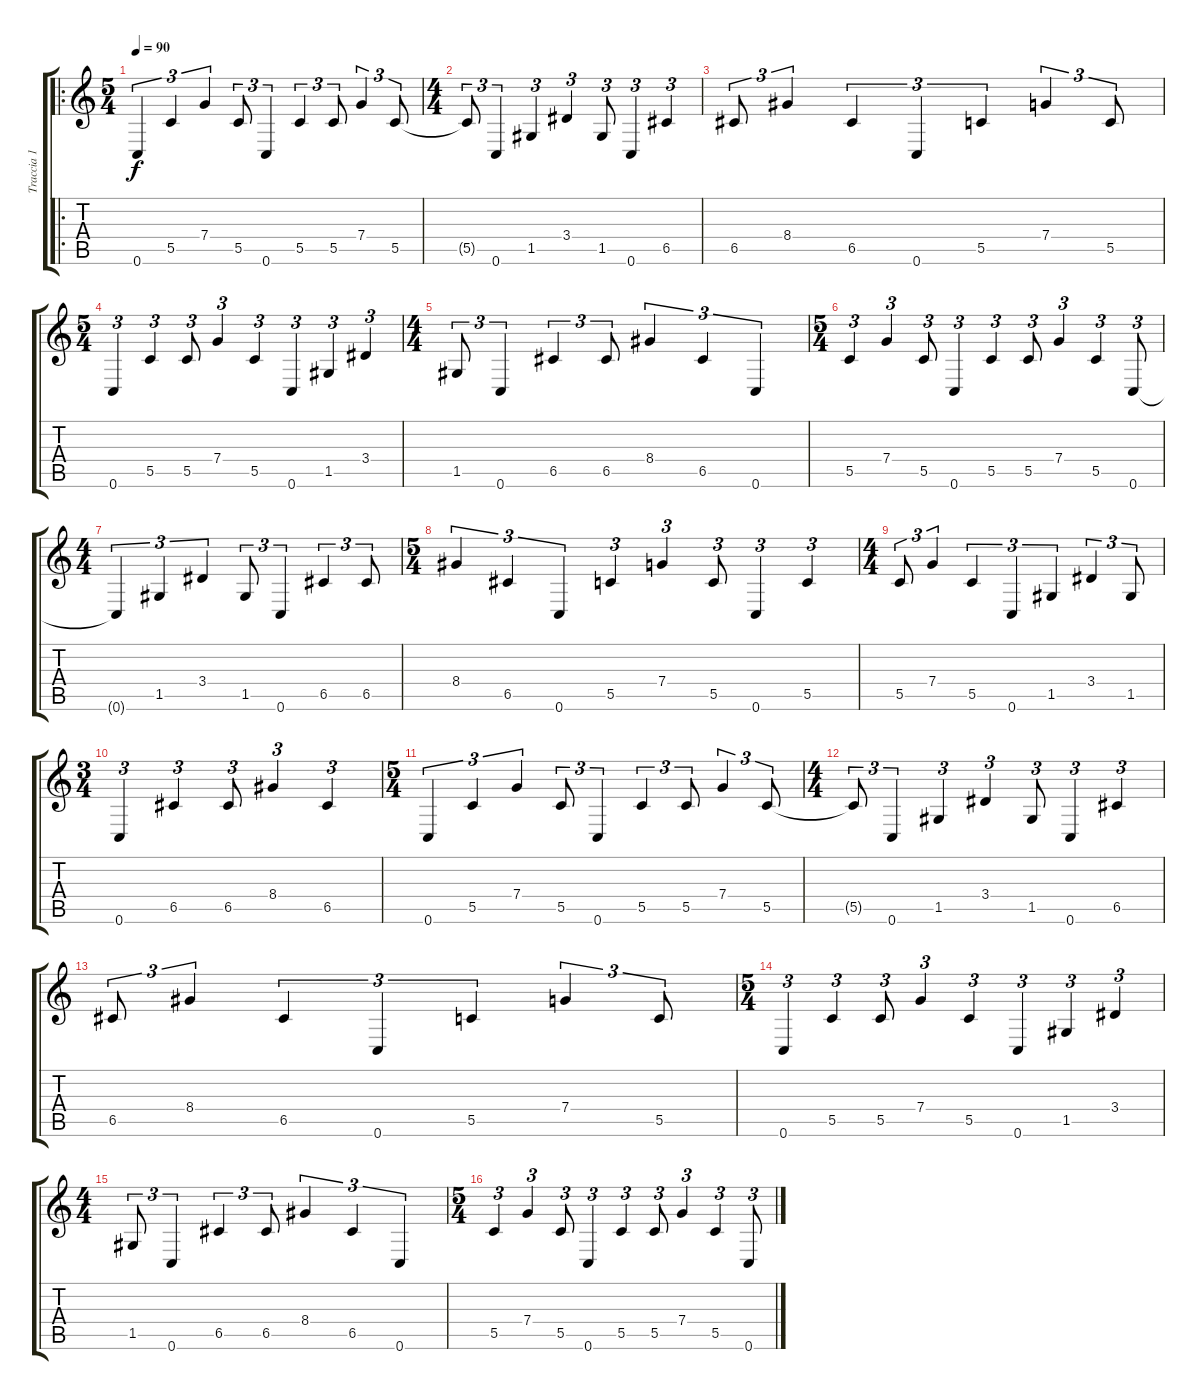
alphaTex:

\track ("Traccia 1" "Traccia 1") {instrument electricguitarmuted}
\staff {score tabs}
\tuning (D4 A3 F3 C3 G2 C2) {hide}
\ro
\ts (5 4)
\tempo 90
\clef g2
\ks c
0.6.4{tu (3 2) dy f instrument electricguitarmuted} 5.5.4{tu (3 2)} 7.4.4{tu (3 2)} 5.5.8{tu (3 2)} 0.6.4{tu (3 2)} 5.5.4{tu (3 2)} 5.5.8{tu (3 2)} 7.4.4{tu (3 2)} 5.5.8{tu (3 2)} |
\ts (4 4)
5.5{t}.8{tu (3 2)} 0.6.4{tu (3 2)} 1.5.4{tu (3 2)} 3.4.4{tu (3 2)} 1.5.8{tu (3 2)} 0.6.4{tu (3 2)} 6.5.4{tu (3 2)} |
6.5.8{tu (3 2)} 8.4.4{tu (3 2)} 6.5.4{tu (3 2)} 0.6.4{tu (3 2)} 5.5.4{tu (3 2)} 7.4.4{tu (3 2)} 5.5.8{tu (3 2)} |
\ts (5 4)
0.6.4{tu (3 2)} 5.5.4{tu (3 2)} 5.5.8{tu (3 2)} 7.4.4{tu (3 2)} 5.5.4{tu (3 2)} 0.6.4{tu (3 2)} 1.5.4{tu (3 2)} 3.4.4{tu (3 2)} |
\ts (4 4)
1.5.8{tu (3 2)} 0.6.4{tu (3 2)} 6.5.4{tu (3 2)} 6.5.8{tu (3 2)} 8.4.4{tu (3 2)} 6.5.4{tu (3 2)} 0.6.4{tu (3 2)} |
\ts (5 4)
5.5.4{tu (3 2)} 7.4.4{tu (3 2)} 5.5.8{tu (3 2)} 0.6.4{tu (3 2)} 5.5.4{tu (3 2)} 5.5.8{tu (3 2)} 7.4.4{tu (3 2)} 5.5.4{tu (3 2)} 0.6.8{tu (3 2)} |
\ts (4 4)
0.6{t}.4{tu (3 2)} 1.5.4{tu (3 2)} 3.4.4{tu (3 2)} 1.5.8{tu (3 2)} 0.6.4{tu (3 2)} 6.5.4{tu (3 2)} 6.5.8{tu (3 2)} |
\ts (5 4)
8.4.4{tu (3 2)} 6.5.4{tu (3 2)} 0.6.4{tu (3 2)} 5.5.4{tu (3 2)} 7.4.4{tu (3 2)} 5.5.8{tu (3 2)} 0.6.4{tu (3 2)} 5.5.4{tu (3 2)} |
\ts (4 4)
5.5.8{tu (3 2)} 7.4.4{tu (3 2)} 5.5.4{tu (3 2)} 0.6.4{tu (3 2)} 1.5.4{tu (3 2)} 3.4.4{tu (3 2)} 1.5.8{tu (3 2)} |
\ts (3 4)
0.6.4{tu (3 2)} 6.5.4{tu (3 2)} 6.5.8{tu (3 2)} 8.4.4{tu (3 2)} 6.5.4{tu (3 2)} |
\ts (5 4)
0.6.4{tu (3 2)} 5.5.4{tu (3 2)} 7.4.4{tu (3 2)} 5.5.8{tu (3 2)} 0.6.4{tu (3 2)} 5.5.4{tu (3 2)} 5.5.8{tu (3 2)} 7.4.4{tu (3 2)} 5.5.8{tu (3 2)} |
\ts (4 4)
5.5{t}.8{tu (3 2)} 0.6.4{tu (3 2)} 1.5.4{tu (3 2)} 3.4.4{tu (3 2)} 1.5.8{tu (3 2)} 0.6.4{tu (3 2)} 6.5.4{tu (3 2)} |
6.5.8{tu (3 2)} 8.4.4{tu (3 2)} 6.5.4{tu (3 2)} 0.6.4{tu (3 2)} 5.5.4{tu (3 2)} 7.4.4{tu (3 2)} 5.5.8{tu (3 2)} |
\ts (5 4)
0.6.4{tu (3 2)} 5.5.4{tu (3 2)} 5.5.8{tu (3 2)} 7.4.4{tu (3 2)} 5.5.4{tu (3 2)} 0.6.4{tu (3 2)} 1.5.4{tu (3 2)} 3.4.4{tu (3 2)} |
\ts (4 4)
1.5.8{tu (3 2)} 0.6.4{tu (3 2)} 6.5.4{tu (3 2)} 6.5.8{tu (3 2)} 8.4.4{tu (3 2)} 6.5.4{tu (3 2)} 0.6.4{tu (3 2)} |
\ts (5 4)
5.5.4{tu (3 2)} 7.4.4{tu (3 2)} 5.5.8{tu (3 2)} 0.6.4{tu (3 2)} 5.5.4{tu (3 2)} 5.5.8{tu (3 2)} 7.4.4{tu (3 2)} 5.5.4{tu (3 2)} 0.6.8{tu (3 2)}
